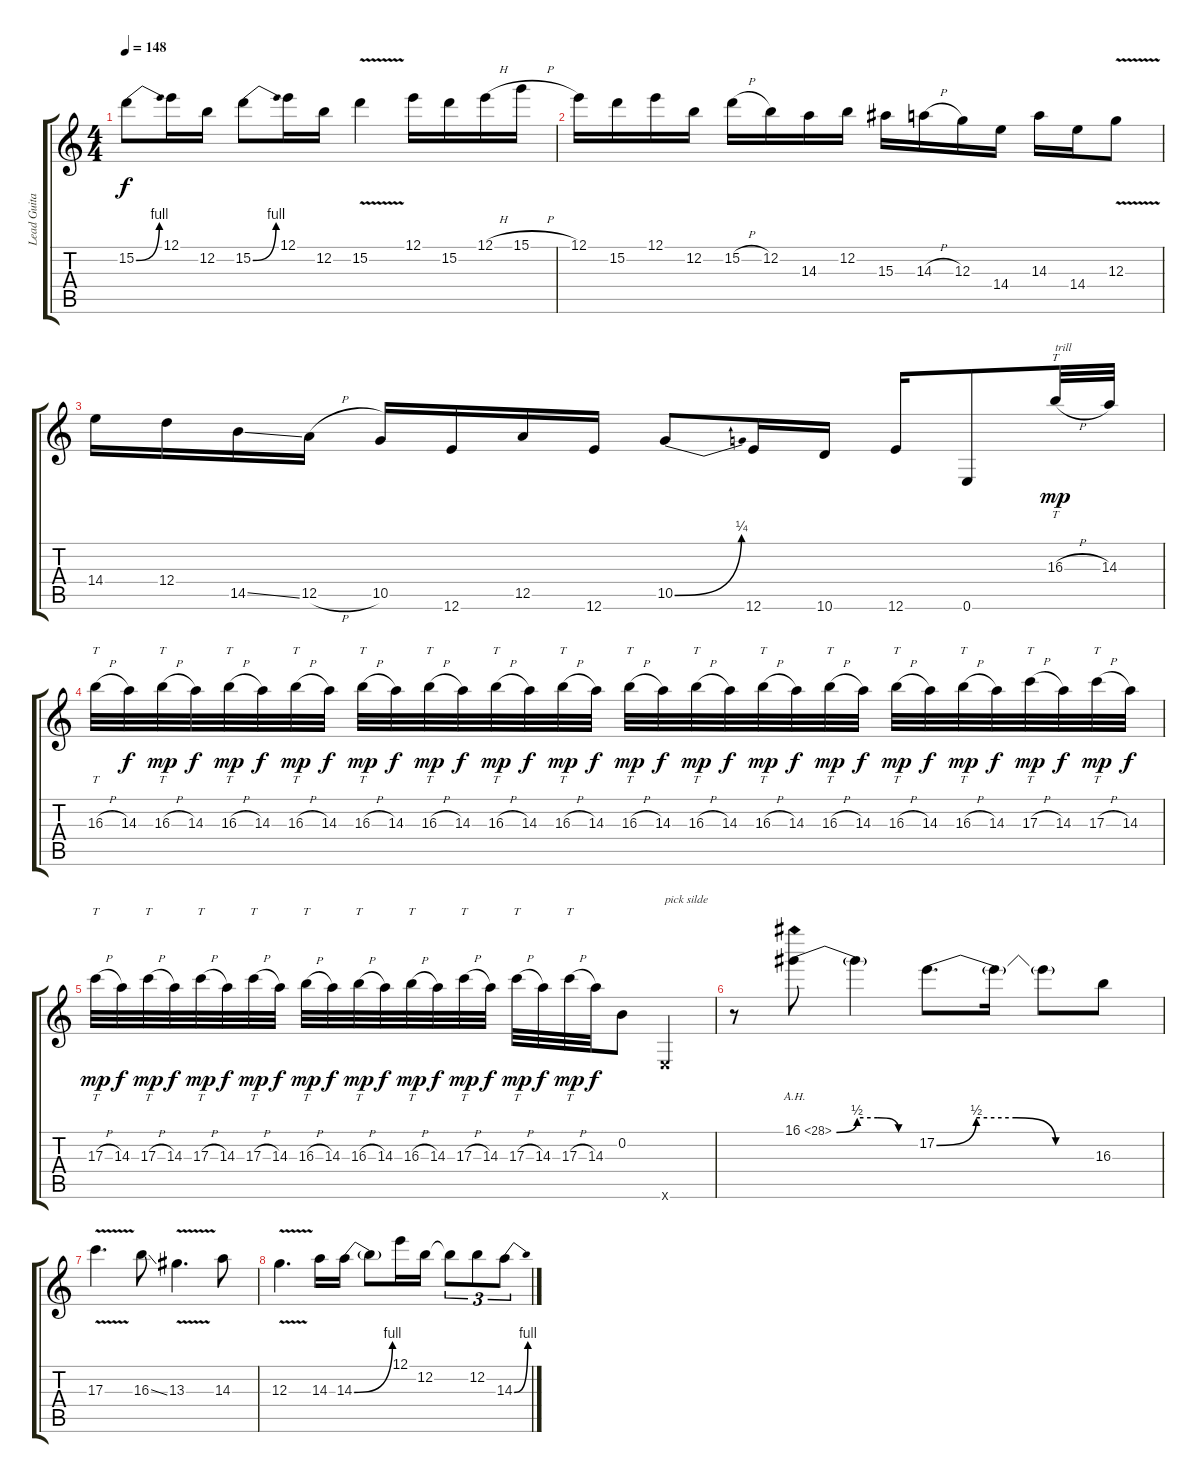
\track ("Lead Guitar" "Lead Guita") {instrument distortionguitar}
\staff {score tabs}
\tuning (E4 B3 G3 D3 A2 E2) {hide}
\ts (4 4)
\tempo 148
\clef g2
\ks c
15.2{be (bend 0 0 60 4)}.8{dy f} 12.1.16 12.2.16 15.2{be (bend 0 0 60 4)}.8 12.1.16 12.2.16 15.2{v}.4 12.1.16 15.2.16 12.1{h}.16 15.1{h}.16 |
12.1.16 15.2.16 12.1.16 12.2.16 15.2{h}.16 12.2.16 14.3.16 12.2.16 15.3.16 14.3{h}.16 12.3.16 14.4.16 14.3.16 14.4.16 12.3{v}.8 |
14.4.16 12.4.16 14.5{ss}.16 12.5{h}.16 10.5.16 12.6.16 12.5.16 12.6.16 10.5{be (bend 0 0 60 1)}.8 12.6.16 10.6.16 12.6.16 0.6.8 16.3{h}.32{tt txt "trill" dy mp} 14.3.32 |
16.3{h}.32{tt} 14.3.32{dy f} 16.3{h}.32{tt dy mp} 14.3.32{dy f} 16.3{h}.32{tt dy mp} 14.3.32{dy f} 16.3{h}.32{tt dy mp} 14.3.32{dy f} 16.3{h}.32{tt dy mp} 14.3.32{dy f} 16.3{h}.32{tt dy mp} 14.3.32{dy f} 16.3{h}.32{tt dy mp} 14.3.32{dy f} 16.3{h}.32{tt dy mp} 14.3.32{dy f} 16.3{h}.32{tt dy mp} 14.3.32{dy f} 16.3{h}.32{tt dy mp} 14.3.32{dy f} 16.3{h}.32{tt dy mp} 14.3.32{dy f} 16.3{h}.32{tt dy mp} 14.3.32{dy f} 16.3{h}.32{tt dy mp} 14.3.32{dy f} 16.3{h}.32{tt dy mp} 14.3.32{dy f} 17.3{h}.32{tt dy mp} 14.3.32{dy f} 17.3{h}.32{tt dy mp} 14.3.32{dy f} |
17.3{h}.32{tt dy mp} 14.3.32{dy f} 17.3{h}.32{tt dy mp} 14.3.32{dy f} 17.3{h}.32{tt dy mp} 14.3.32{dy f} 17.3{h}.32{tt dy mp} 14.3.32{dy f} 16.3{h}.32{tt dy mp} 14.3.32{dy f} 16.3{h}.32{tt dy mp} 14.3.32{dy f} 16.3{h}.32{tt dy mp} 14.3.32{dy f} 17.3{h}.32{tt dy mp} 14.3.32{dy f} 17.3{h}.32{tt dy mp} 14.3.32{dy f} 17.3{h}.32{tt dy mp} 14.3.32{dy f} 0.2.8 0.6{x}.4{txt "pick silde"} |
r.8 16.1{be (custom 0 0 15 2 30 2 45 0 60 0) ah 12}.8 16.1{t}.4 17.2{be (custom 0 0 15 2 30 2 45 0 60 0)}.8{d} 17.2{t}.16 17.2{t}.8 16.3.8 |
17.3{v}.4{d} 16.3{ss}.8 13.3{v}.4{d} 14.3.8 |
12.3{v}.4{d} 14.3.16 14.3{be (bend 0 0 60 4)}.16 14.3{t}.8 12.1.16 12.2.16 12.2{t}.8{tu (3 2)} 12.2.8{tu (3 2)} 14.3{be (bend 0 0 60 4)}.8{tu (3 2)}
